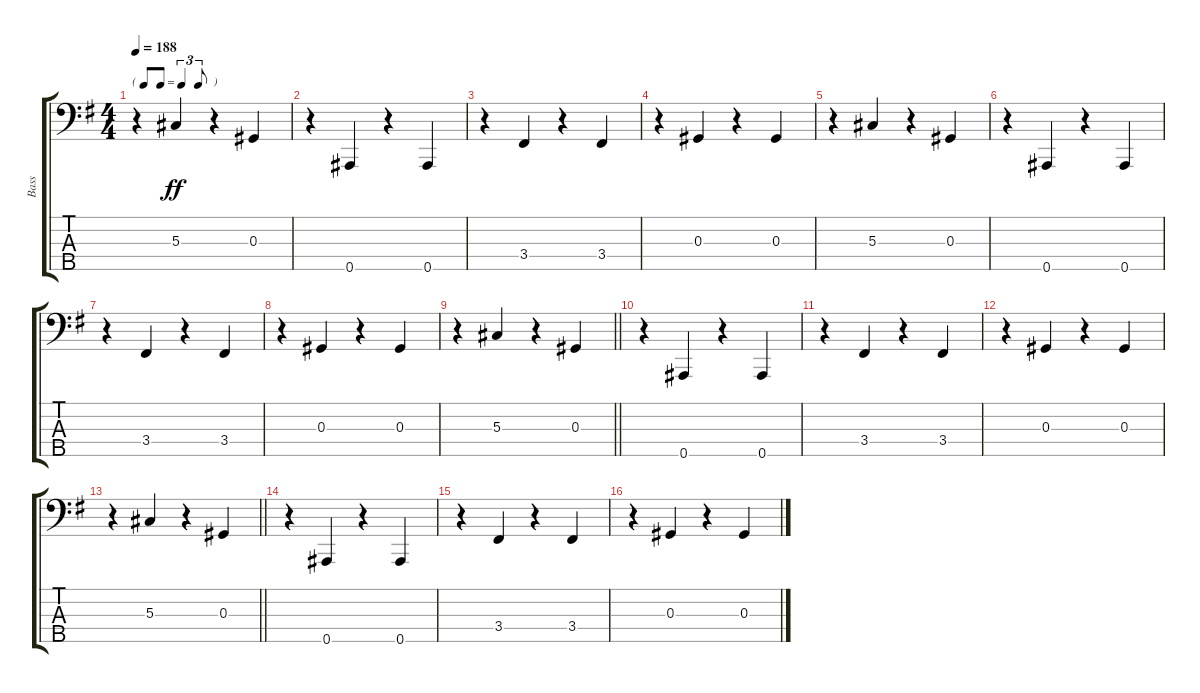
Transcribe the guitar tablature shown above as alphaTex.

\track ("Bass" "Bass") {instrument electricbassfinger}
\staff {score tabs}
\tuning (Gb2 Db2 Ab1 Eb1 Bb0) {hide}
\ts (4 4)
\tf triplet8th
\tempo 188
\clef f4
\ks g
r.4{dy ff} 5.3.4 r.4 0.3.4 |
r.4 0.5.4 r.4 0.5.4 |
r.4 3.4.4 r.4 3.4.4 |
r.4 0.3.4 r.4 0.3.4 |
r.4 5.3.4 r.4 0.3.4 |
r.4 0.5.4 r.4 0.5.4 |
r.4 3.4.4 r.4 3.4.4 |
r.4 0.3.4 r.4 0.3.4 |
\barLineRight lightlight
r.4 5.3.4 r.4 0.3.4 |
r.4 0.5.4 r.4 0.5.4 |
r.4 3.4.4 r.4 3.4.4 |
r.4 0.3.4 r.4 0.3.4 |
\barLineRight lightlight
r.4 5.3.4 r.4 0.3.4 |
r.4 0.5.4 r.4 0.5.4 |
r.4 3.4.4 r.4 3.4.4 |
r.4 0.3.4 r.4 0.3.4
